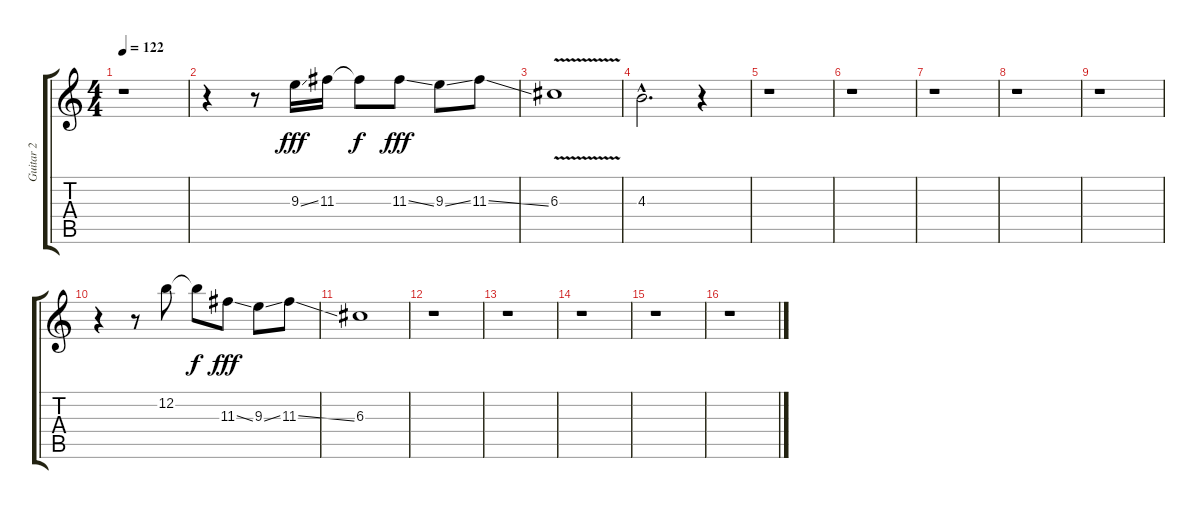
\track ("Guitar 2" "Guitar 2") {instrument distortionguitar}
\staff {score tabs}
\tuning (E4 B3 G3 D3 A2 E2) {hide}
\ts (4 4)
\tempo 122
\clef g2
\ks c
r.1{dy fff instrument distortionguitar} |
r.4 r.8 9.3{ss}.16 11.3.16 11.3{t}.8{dy f} 11.3{ss}.8{dy fff} 9.3{ss}.8 11.3{ss}.8 |
6.3{v}.1 |
4.3{hac}.2{d} r.4 |
r.1 |
r.1 |
r.1 |
r.1 |
r.1 |
r.4 r.8 12.2.8 12.2{t}.8{dy f} 11.3{ss}.8{dy fff} 9.3{ss}.8 11.3{ss}.8 |
6.3.1 |
r.1 |
r.1 |
r.1 |
r.1 |
r.1
